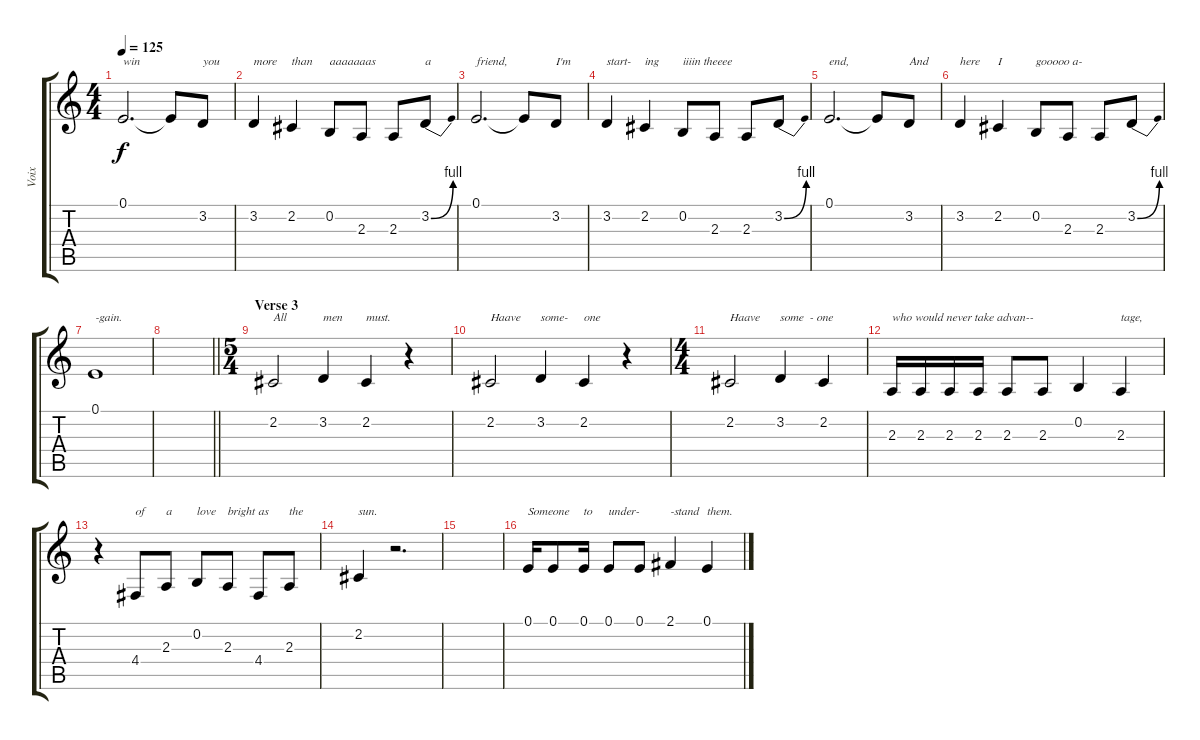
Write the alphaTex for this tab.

\track ("Voix" "Voix") {instrument tenorsax}
\staff {score tabs}
\tuning (E4 B3 G3 D3 A2 E2) {hide}
\ts (4 4)
\tempo 125
\clef g2
\ks c
0.1.2{d txt "win" dy f} 0.1{t}.8 3.2.8{txt "you"} |
3.2.4{txt "more"} 2.2.4{txt "than"} 0.2.8{txt "aaaaaaas"} 2.3.8 2.3.8 3.2{be (bend 0 0 60 4)}.8{txt "a"} |
0.1.2{d txt "friend,"} 0.1{t}.8 3.2.8{txt "I'm"} |
3.2.4{txt "start-"} 2.2.4{txt "ing"} 0.2.8{txt "iiiin theeee"} 2.3.8 2.3.8 3.2{be (bend 0 0 60 4)}.8 |
0.1.2{d txt "end,"} 0.1{t}.8 3.2.8{txt "And"} |
3.2.4{txt "here"} 2.2.4{txt "I"} 0.2.8{txt "gooooo a-"} 2.3.8 2.3.8 3.2{be (bend 0 0 60 4)}.8 |
0.1.1{txt "-gain."} |
\barLineRight lightlight
|
\ts (5 4)
\section ("" "Verse 3")
2.2.2{txt "All"} 3.2.4{txt "men"} 2.2.4{txt "must."} r.4 |
2.2.2{txt "Haave"} 3.2.4{txt "some-"} 2.2.4{txt "one"} r.4 |
\ts (4 4)
2.2.2{txt "Haave"} 3.2.4{txt "some  - one"} 2.2.4 |
2.3.16{txt "who would never take advan--"} 2.3.16 2.3.16 2.3.16 2.3.8 2.3.8 0.2.4 2.3.4{txt "tage,"} |
r.4 4.4.8{txt "of"} 2.3.8{txt "a"} 0.2.8{txt "love"} 2.3.8{txt "bright"} 4.4.8{txt "as"} 2.3.8{txt "the"} |
2.2.4{txt "sun."} r.2{d} |
|
0.1.16{txt "Someone"} 0.1.8 0.1.16{txt "to"} 0.1.8{txt "under-"} 0.1.8 2.1.4{txt "-stand"} 0.1.4{txt "them."}
